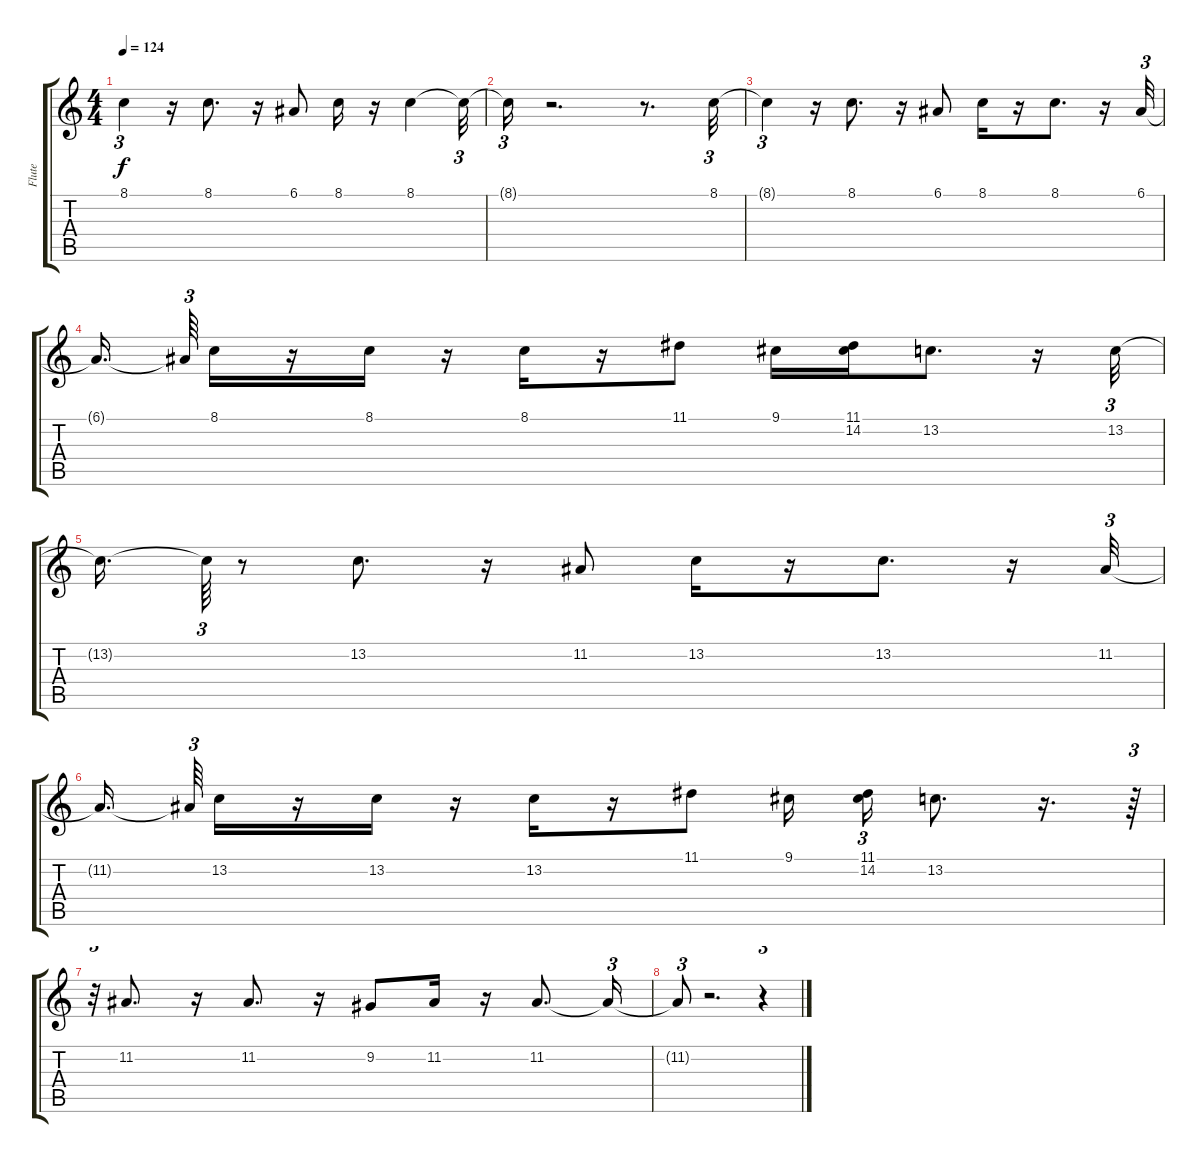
\track ("Flute" "Flute") {instrument flute}
\staff {score tabs}
\tuning (E4 B3 G3 D3 A2 E2) {hide}
\ts (4 4)
\tempo 124
\clef g2
\ks c
8.1{t}.4{tu (3 2) dy f} r.16 8.1.8{d} r.16 6.1.8 8.1.16 r.16 8.1.4 8.1{t}.32{tu (3 2)} |
8.1{t}.16{tu (3 2)} r.2{d} r.8{d} 8.1.32{tu (3 2)} |
8.1{t}.4{tu (3 2)} r.16 8.1.8{d} r.16 6.1.8 8.1.16 r.16 8.1.8{d} r.16 6.1.32{tu (3 2)} |
6.1{t}.16{d beam splitsecondary} 6.1{t}.64{tu (3 2)} 8.1.16 r.16 8.1.16 r.16 8.1.16 r.16 11.1.8 9.1.16 (11.1 14.2).16 13.2.8{d} r.16 13.2.32{tu (3 2)} |
13.2{t}.16{d} 13.2{t}.64{tu (3 2)} r.8 13.2.8{d} r.16 11.2.8 13.2.16 r.16 13.2.8{d} r.16 11.2.32{tu (3 2)} |
11.2{t}.16{d beam splitsecondary} 11.2{t}.64{tu (3 2)} 13.2.16 r.16 13.2.16 r.16 13.2.16 r.16 11.1.8 9.1.16{beam splitsecondary} (11.1 14.2).16{tu (3 2)} 13.2.8{d} r.16{d} r.64{tu (3 2)} |
r.32{tu (3 2)} 11.2.8{d} r.16 11.2.8{d} r.16 9.2.8 11.2.16 r.16 11.2.8{d} 11.2{t}.16{tu (3 2)} |
11.2{t}.8{tu (3 2)} r.2{d} r.4{tu (3 2)}
